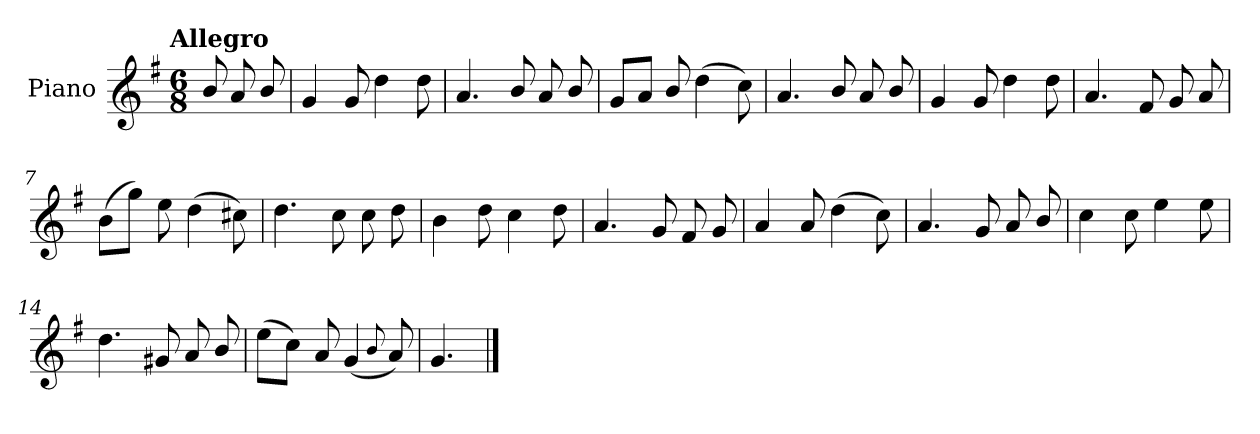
**kern
*part1
*staff1
*I"Piano
*I'Pno.
*clefG2
*k[f#]
!!LO:TX:omd:t=Allegro
*M6/8
*MM144
=
8b/
8a/
8b/
=1
4g/
8g/
4dd\
8dd\
=2
4.a/
8b/
8a/
8b/
=3
8g/L
8a/J
8b/
(>4dd\
8cc\)
=4
4.a/
8b/
8a/
8b/
!!LO:LB:g=z
=5
4g/
8g/
4dd\
8dd\
=6
4.a/
8f#/
8g/
8a/
=7
(>8b\L
8gg\J)
8ee\
(>4dd\
8cc#X\)
=8
4.dd\
8cc\
8cc\
8dd\
=9
4b\
8dd\
4cc\
8dd\
=10
4.a/
8g/
8f#/
8g/
!!LO:LB:g=z
=11
4a/
8a/
(>4dd\
8cc\)
=12
4.a/
8g/
8a/
8b/
=13
4cc\
8cc\
4ee\
8ee\
=14
4.dd\
8g#X/
8a/
8b/
=15
(>8ee\L
8cc\J)
8a/
(<4g/
8qqb/
8a/)
=16
4.g/
==
*-
